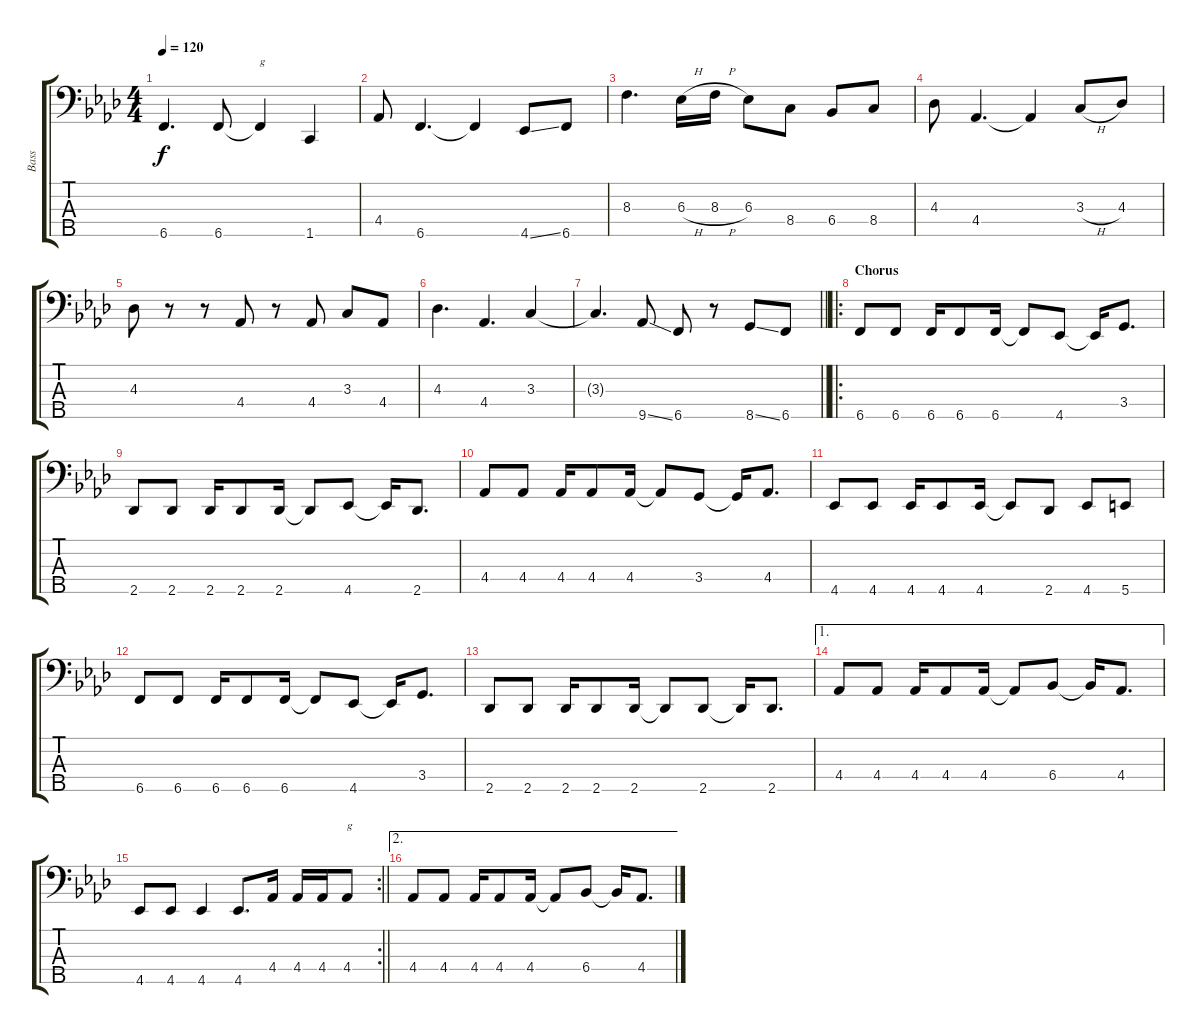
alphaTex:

\track ("Bass" "Bass") {instrument electricbasspick}
\staff {score tabs}
\tuning (G2 D2 A1 E1 B0) {hide}
\ts (4 4)
\tempo 120
\clef f4
\ks fminor
6.5.4{d dy f} 6.5.8 6.5{t}.4{txt "g"} 1.5.4 |
4.4.8 6.5.4{d} 6.5{t}.4 4.5{ss}.8 6.5.8 |
8.3.4{d} 6.3{h}.16 8.3{h}.16 6.3.8 8.4.8 6.4.8 8.4.8 |
4.3.8 4.4.4{d} 4.4{t}.4 3.3{h}.8 4.3.8 |
4.3.8 r.8 r.8 4.4.8 r.8 4.4.8 3.3.8 4.4.8 |
4.3.4{d} 4.4.4{d} 3.3.4 |
\barLineRight lightlight
3.3{t}.4{d} 9.5{ss}.8 6.5.8 r.8 8.5{ss}.8 6.5.8 |
\ro
\section ("" "Chorus")
6.5.8 6.5.8 6.5.16 6.5.8 6.5.16 6.5{t}.8 4.5.8 4.5{t}.16 3.4.8{d} |
2.5.8 2.5.8 2.5.16 2.5.8 2.5.16 2.5{t}.8 4.5.8 4.5{t}.16 2.5.8{d} |
4.4.8 4.4.8 4.4.16 4.4.8 4.4.16 4.4{t}.8 3.4.8 3.4{t}.16 4.4.8{d} |
4.5.8 4.5.8 4.5.16 4.5.8 4.5.16 4.5{t}.8 2.5.8 4.5.8 5.5.8 |
6.5.8 6.5.8 6.5.16 6.5.8 6.5.16 6.5{t}.8 4.5.8 4.5{t}.16 3.4.8{d} |
2.5.8 2.5.8 2.5.16 2.5.8 2.5.16 2.5{t}.8 2.5.8 2.5{t}.16 2.5.8{d} |
\ae 1
4.4.8 4.4.8 4.4.16 4.4.8 4.4.16 4.4{t}.8 6.4.8 6.4{t}.16 4.4.8{d} |
\rc 2
\barLineRight lightlight
4.5.8 4.5.8 4.5.4 4.5.8{d} 4.4.16 4.4.16 4.4.16 4.4.8{txt "g"} |
\ae 2
4.4.8 4.4.8 4.4.16 4.4.8 4.4.16 4.4{t}.8 6.4.8 6.4{t}.16 4.4.8{d}
